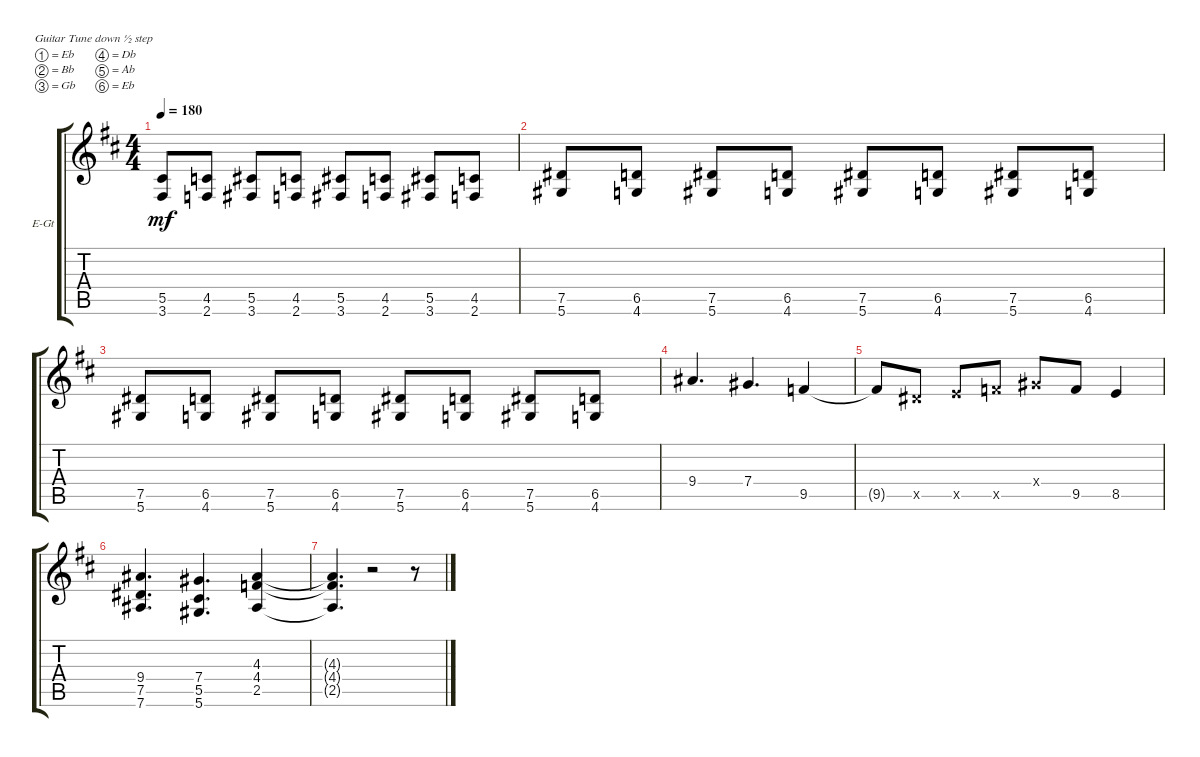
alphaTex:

\defaultSystemsLayout 4
\bracketExtendMode groupsimilarinstruments
\firstSystemTrackNameOrientation horizontal
\otherSystemsTrackNameOrientation horizontal
\track ("Rithm Guitar 1" "E-Gt") {instrument distortionguitar}
\staff {score tabs}
\tuning (Eb4 Bb3 Gb3 Db3 Ab2 Eb2)
\ts (4 4)
\tempo 180
\clef g2
\ks bminor
(3.6 5.5).8{dy mf} (2.6 4.5).8 (3.6 5.5).8 (2.6 4.5).8 (3.6 5.5).8 (2.6 4.5).8 (3.6 5.5).8 (2.6 4.5).8 |
(5.6 7.5).8 (4.6 6.5).8 (5.6 7.5).8 (4.6 6.5).8 (5.6 7.5).8 (4.6 6.5).8 (5.6 7.5).8 (4.6 6.5).8 |
(5.6 7.5).8 (4.6 6.5).8 (5.6 7.5).8 (4.6 6.5).8 (5.6 7.5).8 (4.6 6.5).8 (5.6 7.5).8 (4.6 6.5).8 |
9.4.4{d} 7.4.4{d} 9.5.4 |
9.5{t}.8 7.5{x}.8 8.5{x}.8 9.5{x}.8 7.4{x}.8 9.5.8 8.5.4 |
(7.5 9.4 7.6).4{d} (5.6 5.5 7.4).4{d} (2.5 4.4 4.3).4 |
(2.5{t} 4.4{t} 4.3{t}).4{d} r.2 r.8
